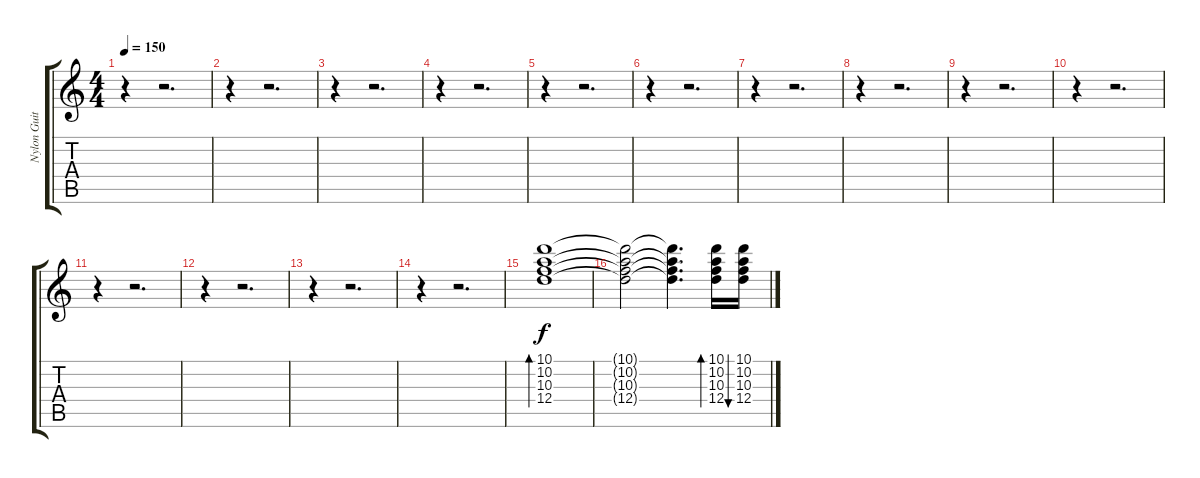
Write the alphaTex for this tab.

\track ("Nylon Guitar" "Nylon Guit") {instrument acousticguitarnylon}
\staff {score tabs}
\tuning (E4 B3 G3 D3 A2 D2) {hide}
\ts (4 4)
\tempo 150
\clef g2
\ks c
r.4{dy f} r.2{d} |
r.4 r.2{d} |
r.4 r.2{d} |
r.4 r.2{d} |
r.4 r.2{d} |
r.4 r.2{d} |
r.4 r.2{d} |
r.4 r.2{d} |
r.4 r.2{d} |
r.4 r.2{d} |
r.4 r.2{d} |
r.4 r.2{d} |
r.4 r.2{d} |
r.4 r.2{d} |
(10.1 10.2 10.3 12.4).1{bd 30} |
(10.1{t} 10.2{t} 10.3{t} 12.4{t}).2 (10.1{t} 10.2{t} 10.3{t} 12.4{t}).4{d} (10.1 10.2 10.3 12.4).16{bd 30} (10.1 10.2 10.3 12.4).16{bu 30}
